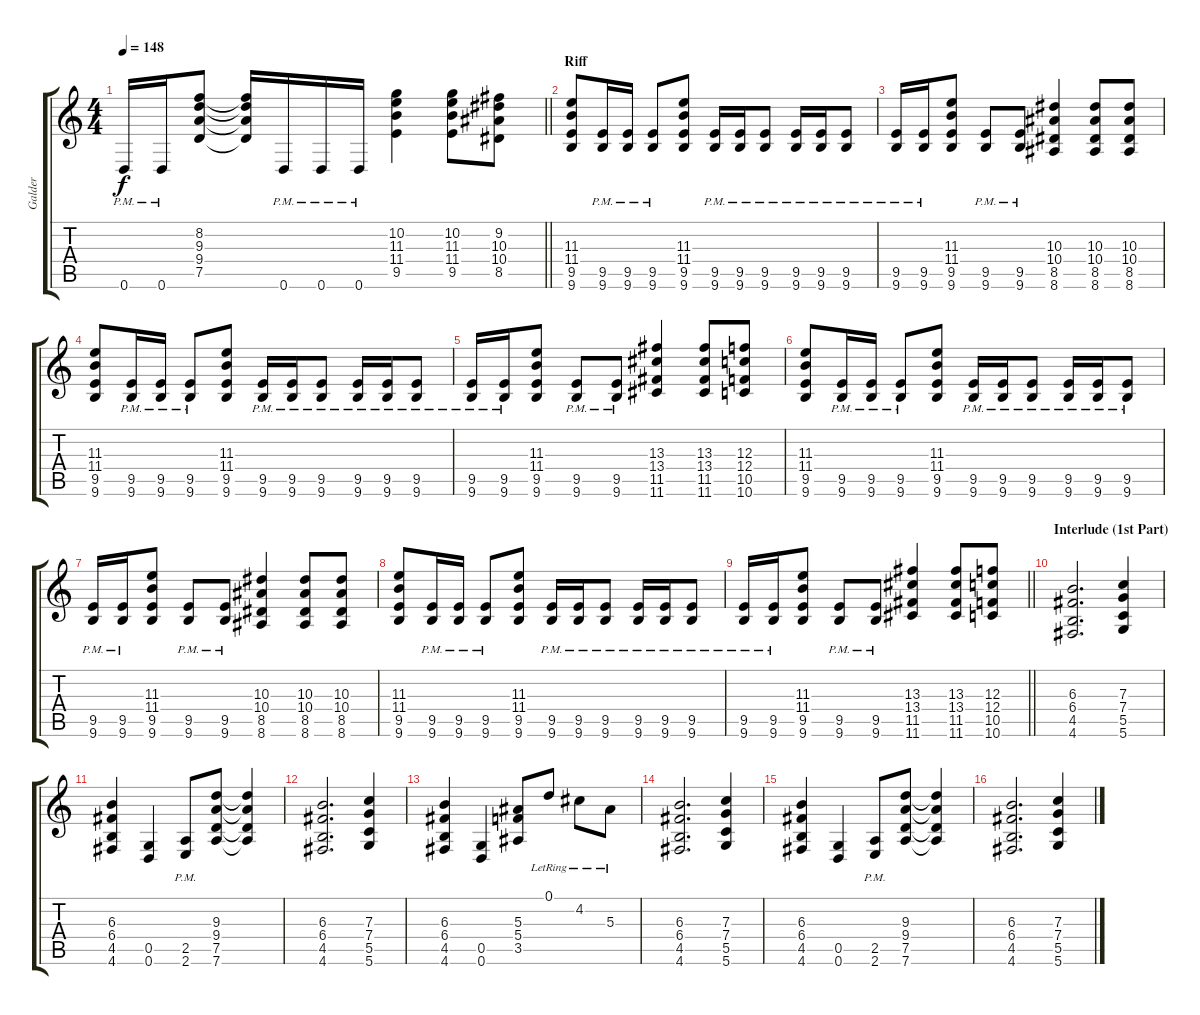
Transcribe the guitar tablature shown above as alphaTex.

\track ("Galder" "Galder") {instrument overdrivenguitar}
\staff {score tabs}
\tuning (D4 A3 F3 C3 G2 D2) {hide}
\ts (4 4)
\tempo 148
\clef g2
\barLineRight lightlight
\ks c
0.6{pm}.16{dy f} 0.6{pm}.16 (8.2 9.3 9.4 7.5).8 (8.2{t} 9.3{t} 9.4{t} 7.5{t}).16 0.6{pm}.16 0.6{pm}.16 0.6{pm}.16 (10.2 11.3 11.4 9.5).4 (10.2 11.3 11.4 9.5).8 (9.2 10.3 10.4 8.5).8 |
\section ("" "Riff ")
(11.3 11.4 9.5 9.6).8 (9.5{pm} 9.6{pm}).16 (9.5{pm} 9.6{pm}).16 (9.5{pm} 9.6{pm}).8 (11.3 11.4 9.5 9.6).8 (9.5{pm} 9.6{pm}).16 (9.5{pm} 9.6{pm}).16 (9.5{pm} 9.6{pm}).8 (9.5{pm} 9.6{pm}).16 (9.5{pm} 9.6{pm}).16 (9.5{pm} 9.6{pm}).8 |
(9.5{pm} 9.6{pm}).16 (9.5{pm} 9.6{pm}).16 (11.3 11.4 9.5 9.6).8 (9.5{pm} 9.6{pm}).8 (9.5{pm} 9.6{pm}).8 (10.3 10.4 8.5 8.6).4 (10.3 10.4 8.5 8.6).8 (10.3 10.4 8.5 8.6).8 |
(11.3 11.4 9.5 9.6).8 (9.5{pm} 9.6{pm}).16 (9.5{pm} 9.6{pm}).16 (9.5{pm} 9.6{pm}).8 (11.3 11.4 9.5 9.6).8 (9.5{pm} 9.6{pm}).16 (9.5{pm} 9.6{pm}).16 (9.5{pm} 9.6{pm}).8 (9.5{pm} 9.6{pm}).16 (9.5{pm} 9.6{pm}).16 (9.5{pm} 9.6{pm}).8 |
(9.5{pm} 9.6{pm}).16 (9.5{pm} 9.6{pm}).16 (11.3 11.4 9.5 9.6).8 (9.5{pm} 9.6{pm}).8 (9.5{pm} 9.6{pm}).8 (13.3 13.4 11.5 11.6).4 (13.3 13.4 11.5 11.6).8 (12.3 12.4 10.5 10.6).8 |
(11.3 11.4 9.5 9.6).8 (9.5{pm} 9.6{pm}).16 (9.5{pm} 9.6{pm}).16 (9.5{pm} 9.6{pm}).8 (11.3 11.4 9.5 9.6).8 (9.5{pm} 9.6{pm}).16 (9.5{pm} 9.6{pm}).16 (9.5{pm} 9.6{pm}).8 (9.5{pm} 9.6{pm}).16 (9.5{pm} 9.6{pm}).16 (9.5{pm} 9.6{pm}).8 |
(9.5{pm} 9.6{pm}).16 (9.5{pm} 9.6{pm}).16 (11.3 11.4 9.5 9.6).8 (9.5{pm} 9.6{pm}).8 (9.5{pm} 9.6{pm}).8 (10.3 10.4 8.5 8.6).4 (10.3 10.4 8.5 8.6).8 (10.3 10.4 8.5 8.6).8 |
(11.3 11.4 9.5 9.6).8 (9.5{pm} 9.6{pm}).16 (9.5{pm} 9.6{pm}).16 (9.5{pm} 9.6{pm}).8 (11.3 11.4 9.5 9.6).8 (9.5{pm} 9.6{pm}).16 (9.5{pm} 9.6{pm}).16 (9.5{pm} 9.6{pm}).8 (9.5{pm} 9.6{pm}).16 (9.5{pm} 9.6{pm}).16 (9.5{pm} 9.6{pm}).8 |
\barLineRight lightlight
(9.5{pm} 9.6{pm}).16 (9.5{pm} 9.6{pm}).16 (11.3 11.4 9.5 9.6).8 (9.5{pm} 9.6{pm}).8 (9.5{pm} 9.6{pm}).8 (13.3 13.4 11.5 11.6).4 (13.3 13.4 11.5 11.6).8 (12.3 12.4 10.5 10.6).8 |
\section ("" "Interlude (1st Part)")
(6.3 6.4 4.5 4.6).2{d} (7.3 7.4 5.5 5.6).4 |
(6.3 6.4 4.5 4.6).4 (0.5 0.6).4 (2.5{pm} 2.6{pm}).8 (9.3 9.4 7.5 7.6).8 (9.3{t} 9.4{t} 7.5{t} 7.6{t}).4 |
(6.3 6.4 4.5 4.6).2{d} (7.3 7.4 5.5 5.6).4 |
(6.3 6.4 4.5 4.6).4 (0.5 0.6).4 (5.3 5.4 3.5).8 0.1{lr}.8 4.2{lr}.8 5.3{lr}.8 |
(6.3 6.4 4.5 4.6).2{d} (7.3 7.4 5.5 5.6).4 |
(6.3 6.4 4.5 4.6).4 (0.5 0.6).4 (2.5{pm} 2.6{pm}).8 (9.3 9.4 7.5 7.6).8 (9.3{t} 9.4{t} 7.5{t} 7.6{t}).4 |
(6.3 6.4 4.5 4.6).2{d} (7.3 7.4 5.5 5.6).4
